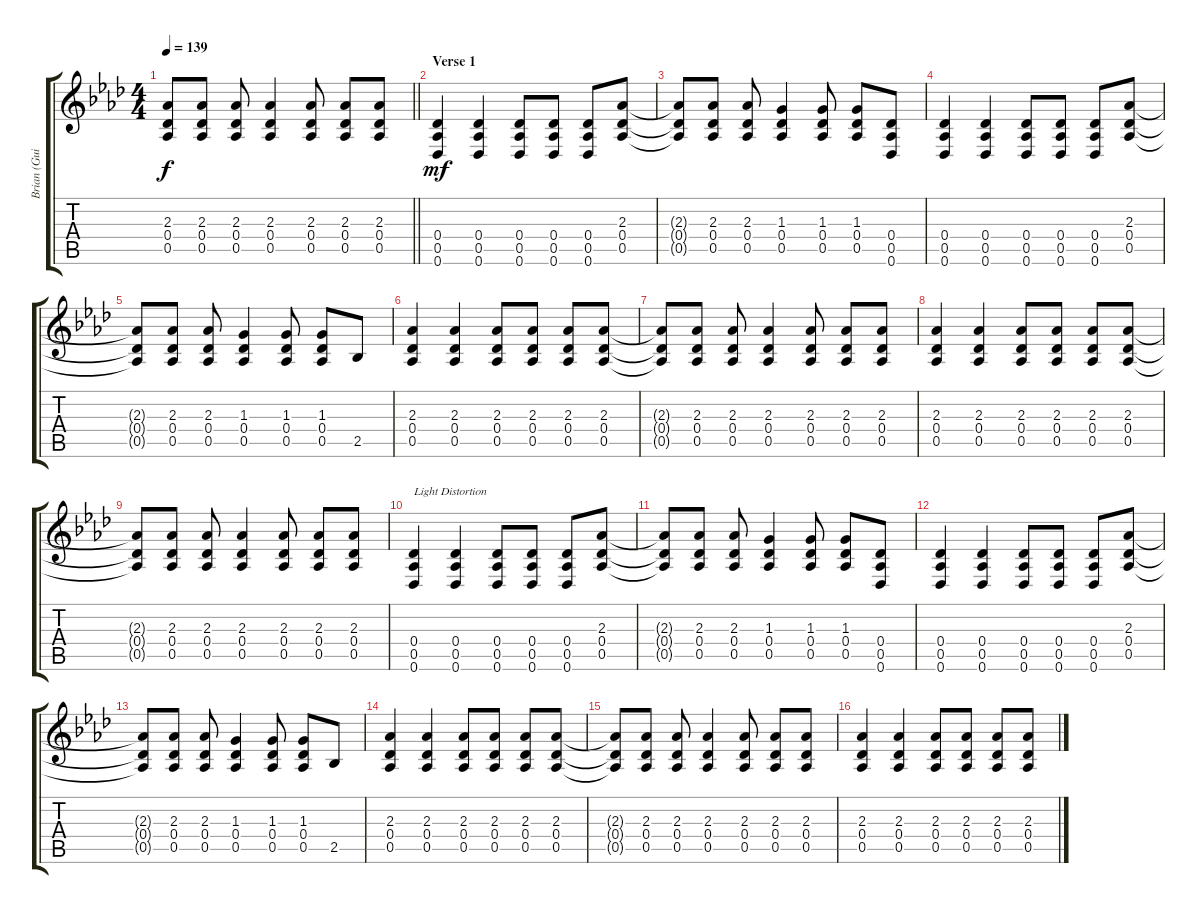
\track ("Brian (Guitar 2)" "Brian (Gui") {instrument electricguitarclean}
\staff {score tabs}
\tuning (Eb4 Bb3 Gb3 Db3 Ab2 Db2) {hide}
\ts (4 4)
\tempo 139
\clef g2
\barLineRight lightlight
\ks ab
(2.3{t} 0.4{t} 0.5{t}).8{dy f} (2.3 0.4 0.5).8 (2.3 0.4 0.5).8 (2.3 0.4 0.5).4 (2.3 0.4 0.5).8 (2.3 0.4 0.5).8 (2.3 0.4 0.5).8 |
\section ("" "Verse 1")
(0.4 0.5 0.6).4{dy mf} (0.4 0.5 0.6).4 (0.4 0.5 0.6).8 (0.4 0.5 0.6).8 (0.4 0.5 0.6).8 (2.3 0.4 0.5).8 |
(2.3{t} 0.4{t} 0.5{t}).8 (2.3 0.4 0.5).8 (2.3 0.4 0.5).8 (1.3 0.4 0.5).4 (1.3 0.4 0.5).8 (1.3 0.4 0.5).8 (0.4 0.5 0.6).8 |
(0.4 0.5 0.6).4 (0.4 0.5 0.6).4 (0.4 0.5 0.6).8 (0.4 0.5 0.6).8 (0.4 0.5 0.6).8 (2.3 0.4 0.5).8 |
(2.3{t} 0.4{t} 0.5{t}).8 (2.3 0.4 0.5).8 (2.3 0.4 0.5).8 (1.3 0.4 0.5).4 (1.3 0.4 0.5).8 (1.3 0.4 0.5).8 2.5.8 |
(2.3 0.4 0.5).4 (2.3 0.4 0.5).4 (2.3 0.4 0.5).8 (2.3 0.4 0.5).8 (2.3 0.4 0.5).8 (2.3 0.4 0.5).8 |
(2.3{t} 0.4{t} 0.5{t}).8 (2.3 0.4 0.5).8 (2.3 0.4 0.5).8 (2.3 0.4 0.5).4 (2.3 0.4 0.5).8 (2.3 0.4 0.5).8 (2.3 0.4 0.5).8 |
(2.3 0.4 0.5).4 (2.3 0.4 0.5).4 (2.3 0.4 0.5).8 (2.3 0.4 0.5).8 (2.3 0.4 0.5).8 (2.3 0.4 0.5).8 |
(2.3{t} 0.4{t} 0.5{t}).8 (2.3 0.4 0.5).8 (2.3 0.4 0.5).8 (2.3 0.4 0.5).4 (2.3 0.4 0.5).8 (2.3 0.4 0.5).8 (2.3 0.4 0.5).8 |
(0.4 0.5 0.6).4{txt "Light Distortion"} (0.4 0.5 0.6).4 (0.4 0.5 0.6).8 (0.4 0.5 0.6).8 (0.4 0.5 0.6).8 (2.3 0.4 0.5).8 |
(2.3{t} 0.4{t} 0.5{t}).8 (2.3 0.4 0.5).8 (2.3 0.4 0.5).8 (1.3 0.4 0.5).4 (1.3 0.4 0.5).8 (1.3 0.4 0.5).8 (0.4 0.5 0.6).8 |
(0.4 0.5 0.6).4 (0.4 0.5 0.6).4 (0.4 0.5 0.6).8 (0.4 0.5 0.6).8 (0.4 0.5 0.6).8 (2.3 0.4 0.5).8 |
(2.3{t} 0.4{t} 0.5{t}).8 (2.3 0.4 0.5).8 (2.3 0.4 0.5).8 (1.3 0.4 0.5).4 (1.3 0.4 0.5).8 (1.3 0.4 0.5).8 2.5.8 |
(2.3 0.4 0.5).4 (2.3 0.4 0.5).4 (2.3 0.4 0.5).8 (2.3 0.4 0.5).8 (2.3 0.4 0.5).8 (2.3 0.4 0.5).8 |
(2.3{t} 0.4{t} 0.5{t}).8 (2.3 0.4 0.5).8 (2.3 0.4 0.5).8 (2.3 0.4 0.5).4 (2.3 0.4 0.5).8 (2.3 0.4 0.5).8 (2.3 0.4 0.5).8 |
(2.3 0.4 0.5).4 (2.3 0.4 0.5).4 (2.3 0.4 0.5).8 (2.3 0.4 0.5).8 (2.3 0.4 0.5).8 (2.3 0.4 0.5).8
